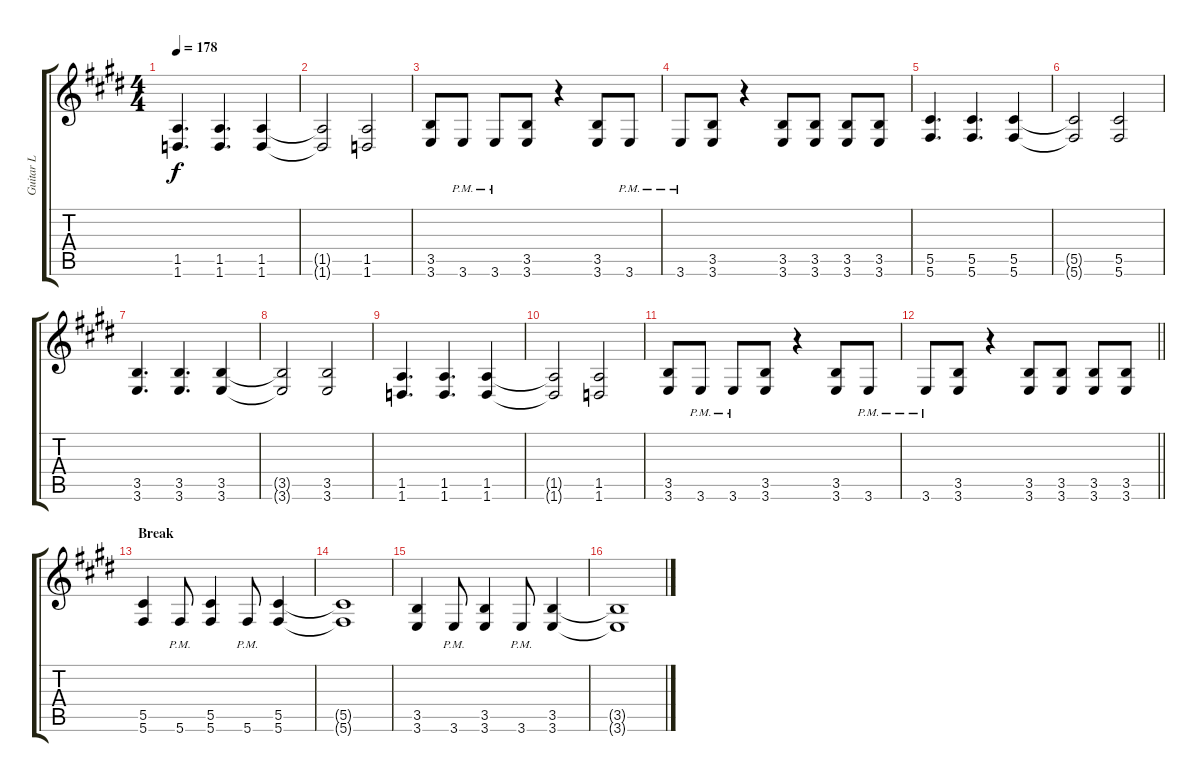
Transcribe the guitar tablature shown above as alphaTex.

\track ("Guitar L" "Guitar L") {instrument distortionguitar}
\staff {score tabs}
\tuning (Eb4 Bb3 Gb3 Db3 Ab2 Db2) {hide}
\ts (4 4)
\tempo 178
\clef g2
\ks e
(1.5 1.6).4{d dy f} (1.5 1.6).4{d} (1.5 1.6).4 |
(1.5{t} 1.6{t}).2 (1.5 1.6).2 |
(3.5 3.6).8 3.6{pm}.8 3.6{pm}.8 (3.5 3.6).8 r.4 (3.5 3.6).8 3.6{pm}.8 |
3.6{pm}.8 (3.5 3.6).8 r.4 (3.5 3.6).8 (3.5 3.6).8 (3.5 3.6).8 (3.5 3.6).8 |
(5.5 5.6).4{d} (5.5 5.6).4{d} (5.5 5.6).4 |
(5.5{t} 5.6{t}).2 (5.5 5.6).2 |
(3.5 3.6).4{d} (3.5 3.6).4{d} (3.5 3.6).4 |
(3.5{t} 3.6{t}).2 (3.5 3.6).2 |
(1.5 1.6).4{d} (1.5 1.6).4{d} (1.5 1.6).4 |
(1.5{t} 1.6{t}).2 (1.5 1.6).2 |
(3.5 3.6).8 3.6{pm}.8 3.6{pm}.8 (3.5 3.6).8 r.4 (3.5 3.6).8 3.6{pm}.8 |
\barLineRight lightlight
3.6{pm}.8 (3.5 3.6).8 r.4 (3.5 3.6).8 (3.5 3.6).8 (3.5 3.6).8 (3.5 3.6).8 |
\section ("" "Break")
(5.5 5.6).4 5.6{pm}.8 (5.5 5.6).4 5.6{pm}.8 (5.5 5.6).4 |
(5.5{t} 5.6{t}).1 |
(3.5 3.6).4 3.6{pm}.8 (3.5 3.6).4 3.6{pm}.8 (3.5 3.6).4 |
(3.5{t} 3.6{t}).1
